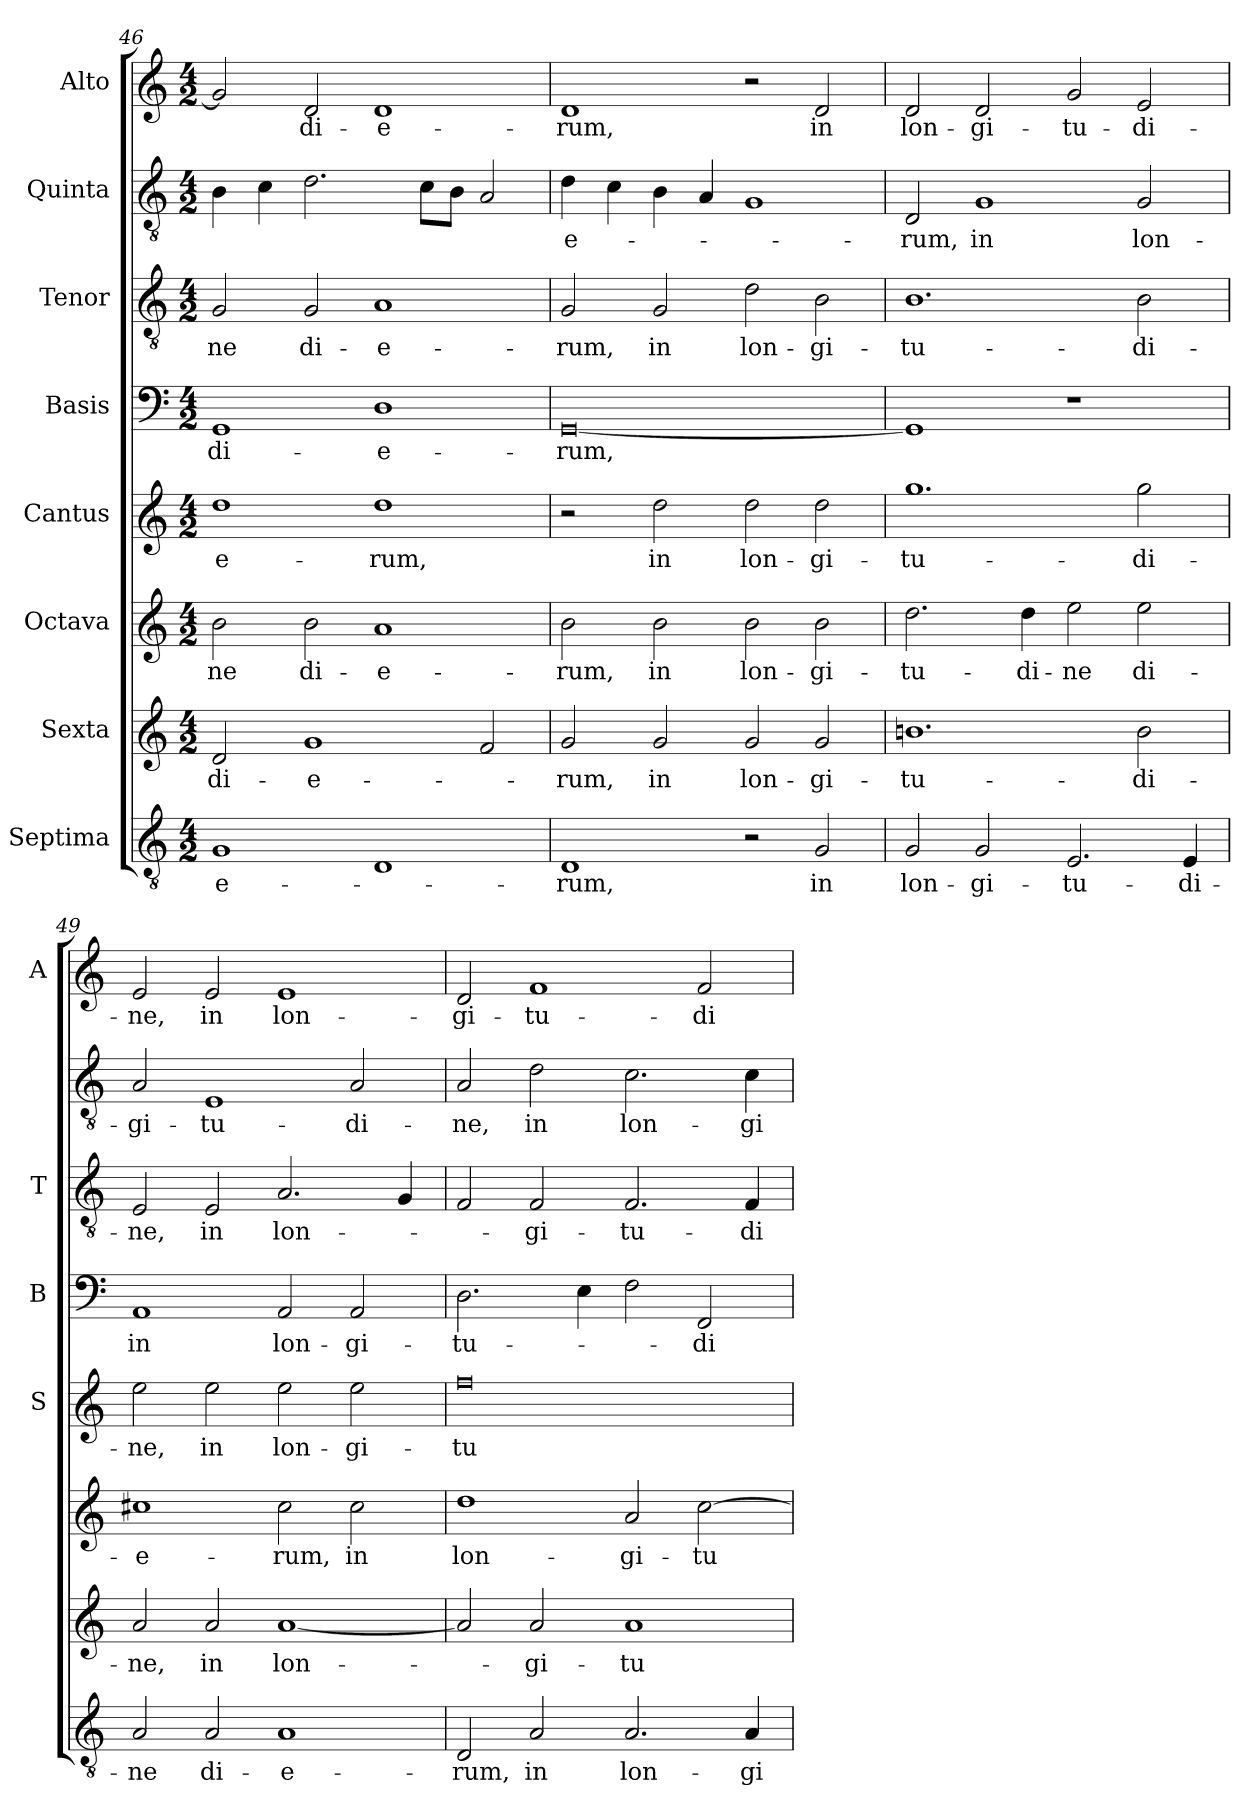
**kern	**text	**kern	**text	**kern	**text	**kern	**text	**kern	**text	**kern	**text	**kern	**text	**kern	**text
*part8	*part8	*part7	*part7	*part6	*part6	*part5	*part5	*part4	*part4	*part3	*part3	*part2	*part2	*part1	*part1
*staff8	*staff8	*staff7	*staff7	*staff6	*staff6	*staff5	*staff5	*staff4	*staff4	*staff3	*staff3	*staff2	*staff2	*staff1	*staff1
*I"Septima	*	*I"Sexta	*	*I"Octava	*	*I"Cantus	*	*I"Basis	*	*I"Tenor	*	*I"Quinta	*	*I"Alto	*
*	*	*	*	*	*	*I'S	*	*I'B	*	*I'T	*	*	*	*I'A	*
*clefGv2	*	*clefG2	*	*clefG2	*	*clefG2	*	*clefF4	*	*clefGv2	*	*clefGv2	*	*clefG2	*
*k[]	*	*k[]	*	*k[]	*	*k[]	*	*k[]	*	*k[]	*	*k[]	*	*k[]	*
*C:	*	*C:	*	*C:	*	*C:	*	*C:	*	*C:	*	*C:	*	*C:	*
*M4/2	*	*M4/2	*	*M4/2	*	*M4/2	*	*M4/2	*	*M4/2	*	*M4/2	*	*M4/2	*
=46	=46	=46	=46	=46	=46	=46	=46	=46	=46	=46	=46	=46	=46	=46	=46
!	!LO:LY:b	!	!LO:LY:b	!	!LO:LY:b	!	!LO:LY:b	!	!LO:LY:b	!	!LO:LY:b	!	!	!	!
1G	-e-	2d/	di-	2b\	-ne	1dd	-e-	1GG	di-	2G/	-ne	4B\	.	2g/]	.
.	.	.	.	.	.	.	.	.	.	.	.	4c\	.	.	.
!	!	!	!LO:LY:b	!	!LO:LY:b	!	!	!	!	!	!LO:LY:b	!	!	!	!LO:LY:b
.	.	1g	-e-	2b\	di-	.	.	.	.	2G/	di-	2.d\	.	2d/	di-
!	!	!	!	!	!LO:LY:b	!	!LO:LY:b	!	!LO:LY:b	!	!LO:LY:b	!	!	!	!LO:LY:b
1D	.	.	.	1a	-e-	1dd	-rum,	1D	-e-	1A	-e-	.	.	1d	-e-
.	.	.	.	.	.	.	.	.	.	.	.	8c\L	.	.	.
.	.	.	.	.	.	.	.	.	.	.	.	8B\J	.	.	.
.	.	2f/	.	.	.	.	.	.	.	.	.	2A/	.	.	.
=47	=47	=47	=47	=47	=47	=47	=47	=47	=47	=47	=47	=47	=47	=47	=47
!	!LO:LY:b	!	!LO:LY:b	!	!LO:LY:b	!	!	!	!LO:LY:b	!	!LO:LY:b	!	!LO:LY:b	!	!LO:LY:b
1D	-rum,	2g/	-rum,	2b\	-rum,	2r	.	[0GG	-rum,	2G/	-rum,	4d\	-e-	1d	-rum,
.	.	.	.	.	.	.	.	.	.	.	.	4c\	.	.	.
!	!	!	!LO:LY:b	!	!LO:LY:b	!	!LO:LY:b	!	!	!	!LO:LY:b	!	!	!	!
.	.	2g/	in	2b\	in	2dd\	in	.	.	2G/	in	4B\	.	.	.
.	.	.	.	.	.	.	.	.	.	.	.	4A/	.	.	.
!	!	!	!LO:LY:b	!	!LO:LY:b	!	!LO:LY:b	!	!	!	!LO:LY:b	!	!	!	!
2r	.	2g/	lon-	2b\	lon-	2dd\	lon-	.	.	2d\	lon-	1G	.	2r	.
!	!LO:LY:b	!	!LO:LY:b	!	!LO:LY:b	!	!LO:LY:b	!	!	!	!LO:LY:b	!	!	!	!LO:LY:b
2G/	in	2g/	-gi-	2b\	-gi-	2dd\	-gi-	.	.	2B\	-gi-	.	.	2d/	in
!!LO:LB:g=z
=48	=48	=48	=48	=48	=48	=48	=48	=48	=48	=48	=48	=48	=48	=48	=48
!	!LO:LY:b	!	!LO:LY:b	!	!LO:LY:b	!	!LO:LY:b	!	!	!	!LO:LY:b	!	!LO:LY:b	!	!LO:LY:b
2G/	lon-	1.bni	-tu-	2.dd\	-tu-	1.gg	-tu-	1GG]	.	1.B	-tu-	2D/	-rum,	2d/	lon-
!	!LO:LY:b	!	!	!	!	!	!	!	!	!	!	!	!LO:LY:b	!	!LO:LY:b
2G/	-gi-	.	.	.	.	.	.	.	.	.	.	1G	in	2d/	-gi-
!	!	!	!	!	!LO:LY:b	!	!	!	!	!	!	!	!	!	!
.	.	.	.	4dd\	-di-	.	.	.	.	.	.	.	.	.	.
!	!LO:LY:b	!	!	!	!LO:LY:b	!	!	!	!	!	!	!	!	!	!LO:LY:b
2.E/	-tu-	.	.	2ee\	-ne	.	.	1r	.	.	.	.	.	2g/	-tu-
!	!	!	!LO:LY:b	!	!LO:LY:b	!	!LO:LY:b	!	!	!	!LO:LY:b	!	!LO:LY:b	!	!LO:LY:b
.	.	2b\	-di-	2ee\	di-	2gg\	-di-	.	.	2B\	-di-	2G/	lon-	2e/	-di-
!	!LO:LY:b	!	!	!	!	!	!	!	!	!	!	!	!	!	!
4E/	-di-	.	.	.	.	.	.	.	.	.	.	.	.	.	.
=49	=49	=49	=49	=49	=49	=49	=49	=49	=49	=49	=49	=49	=49	=49	=49
!	!LO:LY:b	!	!LO:LY:b	!	!LO:LY:b	!	!LO:LY:b	!	!LO:LY:b	!	!LO:LY:b	!	!LO:LY:b	!	!LO:LY:b
2A/	-ne	2a/	-ne,	1cc#X	-e-	2ee\	-ne,	1AA	in	2E/	-ne,	2A/	-gi-	2e/	-ne,
!	!LO:LY:b	!	!LO:LY:b	!	!	!	!LO:LY:b	!	!	!	!LO:LY:b	!	!LO:LY:b	!	!LO:LY:b
2A/	di-	2a/	in	.	.	2ee\	in	.	.	2E/	in	1E	-tu-	2e/	in
!	!LO:LY:b	!	!LO:LY:b	!	!LO:LY:b	!	!LO:LY:b	!	!LO:LY:b	!	!LO:LY:b	!	!	!	!LO:LY:b
1A	-e-	[1a	lon-	2cc#\	-rum,	2ee\	lon-	2AA/	lon-	2.A/	lon-	.	.	1e	lon-
!	!	!	!	!	!LO:LY:b	!	!LO:LY:b	!	!LO:LY:b	!	!	!	!LO:LY:b	!	!
.	.	.	.	2cc#\	in	2ee\	-gi-	2AA/	-gi-	.	.	2A/	-di-	.	.
.	.	.	.	.	.	.	.	.	.	4G/	.	.	.	.	.
=50	=50	=50	=50	=50	=50	=50	=50	=50	=50	=50	=50	=50	=50	=50	=50
!	!LO:LY:b	!	!	!	!LO:LY:b	!	!LO:LY:b	!	!LO:LY:b	!	!	!	!LO:LY:b	!	!LO:LY:b
2D/	-rum,	2a/]	.	1dd	lon-	0ff	-tu-	2.D\	-tu-	2F/	.	2A/	-ne,	2d/	-gi-
!	!LO:LY:b	!	!LO:LY:b	!	!	!	!	!	!	!	!LO:LY:b	!	!LO:LY:b	!	!LO:LY:b
2A/	in	2a/	-gi-	.	.	.	.	.	.	2F/	-gi-	2d\	in	1f	-tu-
.	.	.	.	.	.	.	.	4E\	.	.	.	.	.	.	.
!	!LO:LY:b	!	!LO:LY:b	!	!LO:LY:b	!	!	!	!	!	!LO:LY:b	!	!LO:LY:b	!	!
2.A/	lon-	1a	-tu-	2a/	-gi-	.	.	2F\	.	2.F/	-tu-	2.c\	lon-	.	.
!	!	!	!	!	!LO:LY:b	!	!	!	!LO:LY:b	!	!	!	!	!	!LO:LY:b
.	.	.	.	[2cc\	-tu-	.	.	2FF/	-di-	.	.	.	.	2f/	-di-
!	!LO:LY:b	!	!	!	!	!	!	!	!	!	!LO:LY:b	!	!LO:LY:b	!	!
4A/	-gi-	.	.	.	.	.	.	.	.	4F/	-di-	4c\	-gi-	.	.
=	=	=	=	=	=	=	=	=	=	=	=	=	=	=	=
*-	*-	*-	*-	*-	*-	*-	*-	*-	*-	*-	*-	*-	*-	*-	*-
